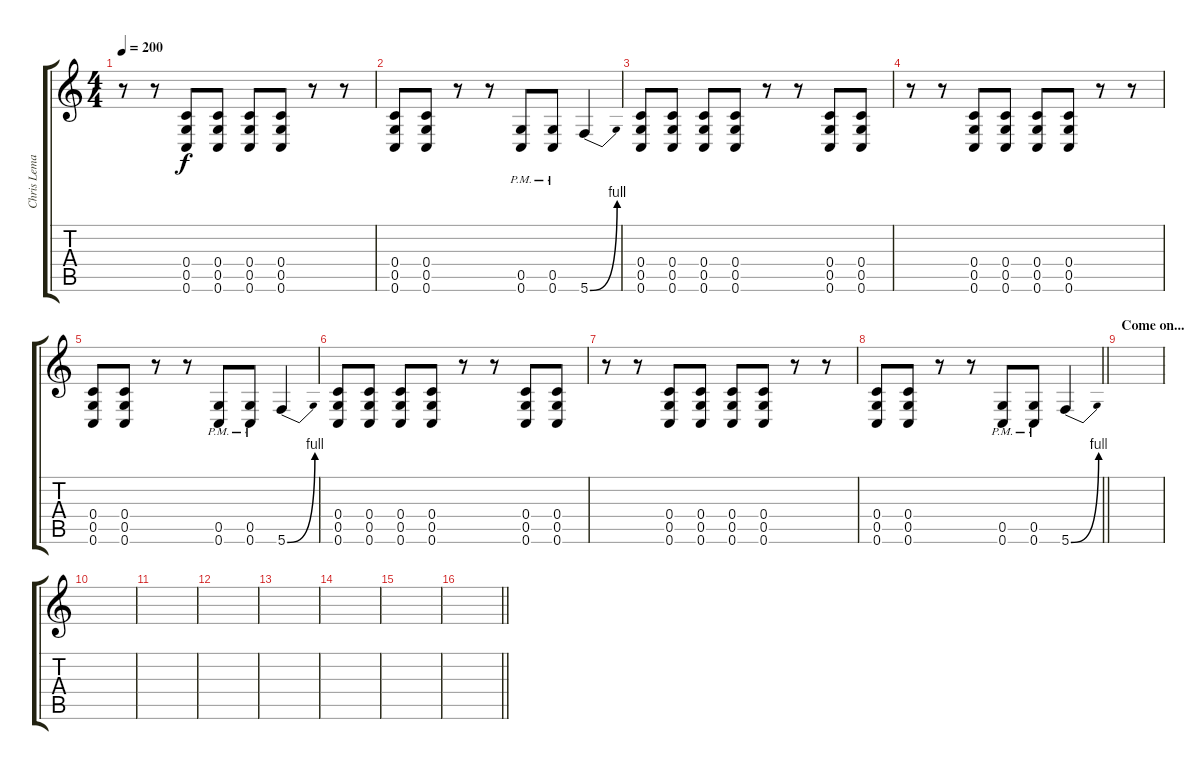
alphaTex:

\track ("Chris Lemasters" "Chris Lema") {instrument overdrivenguitar}
\staff {score tabs}
\tuning (D4 A3 F3 C3 G2 C2) {hide}
\ts (4 4)
\tempo 200
\clef g2
\ks c
r.8{dy f} r.8 (0.4 0.5 0.6).8 (0.4 0.5 0.6).8 (0.4 0.5 0.6).8 (0.4 0.5 0.6).8 r.8 r.8 |
(0.4 0.5 0.6).8 (0.4 0.5 0.6).8 r.8 r.8 (0.5{pm} 0.6{pm}).8 (0.5{pm} 0.6{pm}).8 5.6{be (bend 0 0 60 4)}.4 |
(0.4 0.5 0.6).8 (0.4 0.5 0.6).8 (0.4 0.5 0.6).8 (0.4 0.5 0.6).8 r.8 r.8 (0.4 0.5 0.6).8 (0.4 0.5 0.6).8 |
r.8 r.8 (0.4 0.5 0.6).8 (0.4 0.5 0.6).8 (0.4 0.5 0.6).8 (0.4 0.5 0.6).8 r.8 r.8 |
(0.4 0.5 0.6).8 (0.4 0.5 0.6).8 r.8 r.8 (0.5{pm} 0.6{pm}).8 (0.5{pm} 0.6{pm}).8 5.6{be (bend 0 0 60 4)}.4 |
(0.4 0.5 0.6).8 (0.4 0.5 0.6).8 (0.4 0.5 0.6).8 (0.4 0.5 0.6).8 r.8 r.8 (0.4 0.5 0.6).8 (0.4 0.5 0.6).8 |
r.8 r.8 (0.4 0.5 0.6).8 (0.4 0.5 0.6).8 (0.4 0.5 0.6).8 (0.4 0.5 0.6).8 r.8 r.8 |
\barLineRight lightlight
(0.4 0.5 0.6).8 (0.4 0.5 0.6).8 r.8 r.8 (0.5{pm} 0.6{pm}).8 (0.5{pm} 0.6{pm}).8 5.6{be (bend 0 0 60 4)}.4 |
\section ("" "Come on...")
|
|
|
|
|
|
|
\barLineRight lightlight
